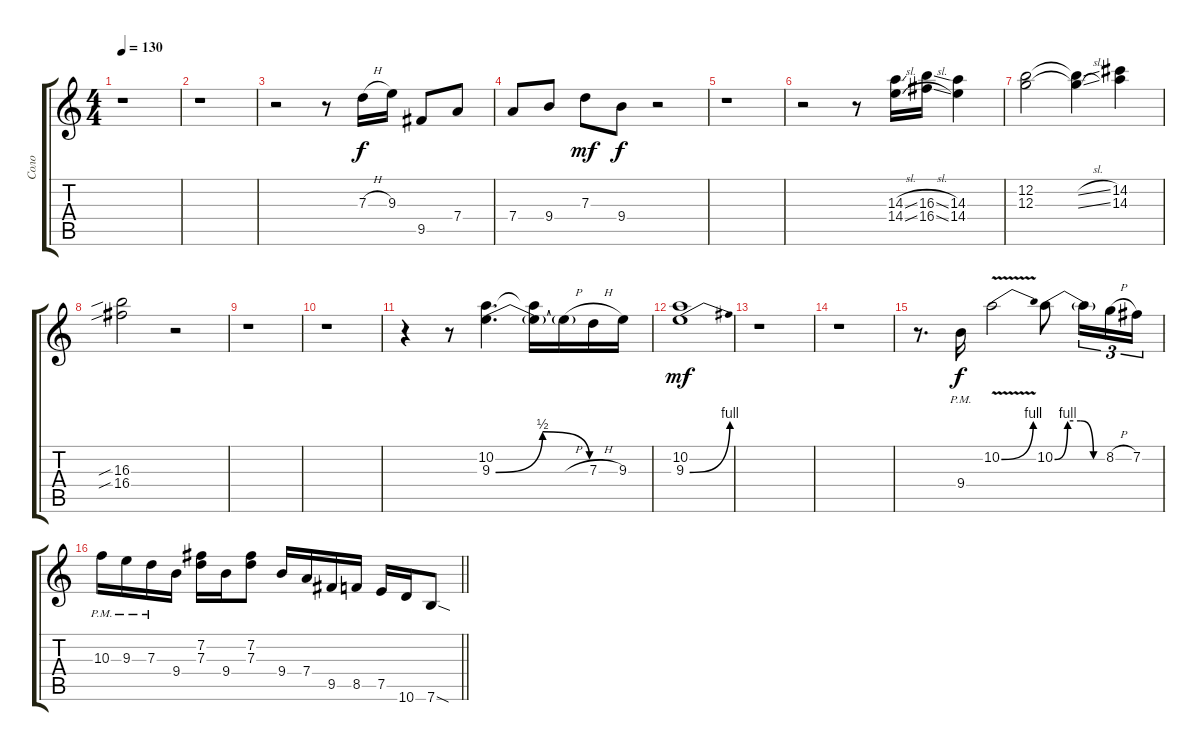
\track ("Соло" "Соло") {instrument distortionguitar}
\staff {score tabs}
\tuning (E4 B3 G3 D3 A2 E2) {hide}
\ts (4 4)
\tempo 130
\clef g2
\ks c
r.1{dy f} |
r.1 |
r.2 r.8{volume 7 instrument overdrivenguitar} 7.3{h}.16 9.3.16 9.5.8 7.4.8 |
7.4.8 9.4.8 7.3.8{dy mf} 9.4.8{dy f} r.2 |
r.1{volume 12 instrument distortionguitar} |
r.2 r.8 (14.3{sl} 14.4{sl}).16 (16.3{sl} 16.4{sl}).16 (14.3 14.4).4 |
(12.2 12.3).2 (12.2{sl t} 12.3{sl t}).4 (14.2 14.3).4 |
(16.3{sib} 16.4{sib}).2 r.2 |
r.1 |
r.1 |
r.4 r.8 (10.2 9.3{be (bendrelease 0 0 30 2 30 2 60 0)}).4{d} (10.2{t} 9.3{t}).16 9.3{h t}.16 7.3{h}.16 9.3.16 |
(10.2 9.3{be (bend 0 0 60 4)}).1{dy mf} |
r.1 |
r.1 |
r.8{d} 9.4{pm}.16{dy f} 10.2{be (bend 0 0 60 4) v}.2 10.2{be (custom 0 0 15 4 30 4 45 0 60 0)}.8 10.2{t}.16{tu (3 2)} 8.2{h}.16{tu (3 2)} 7.2.16{tu (3 2)} |
\barLineRight lightlight
10.3{pm}.16 9.3{pm}.16 7.3{pm}.16 9.4.16 (7.2 7.3).16 9.4.16 (7.2 7.3).8 9.4.16 7.4.16 9.5.16 8.5.16 7.5.16 10.6.16 7.6{sod}.8
